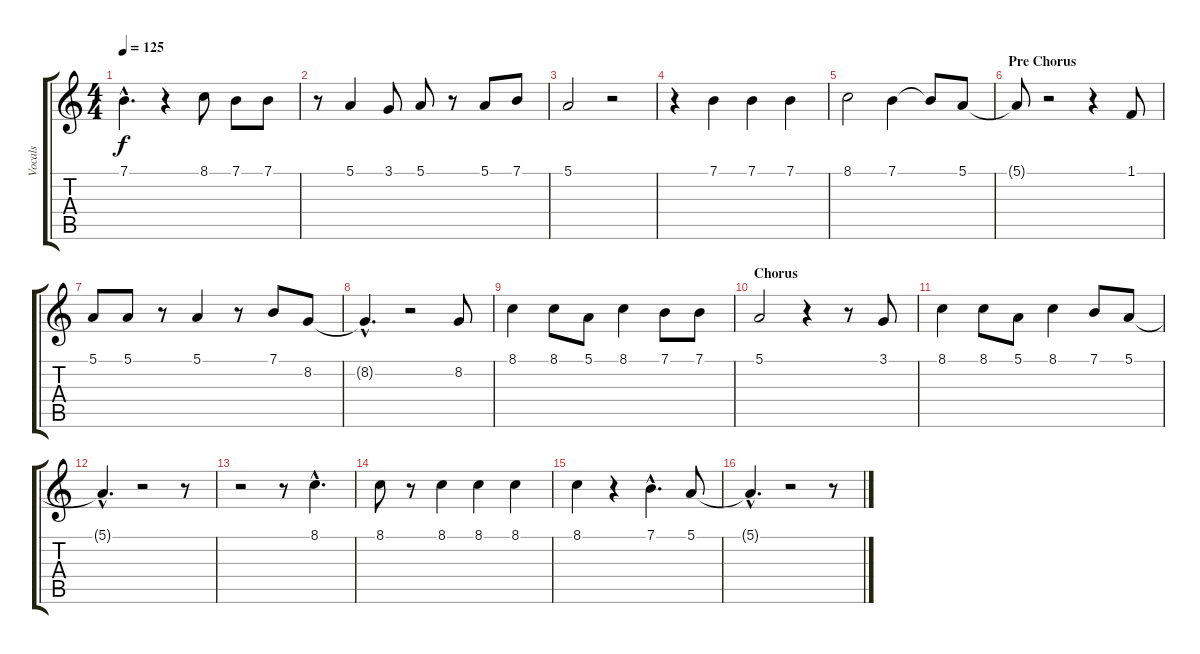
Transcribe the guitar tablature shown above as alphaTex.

\track ("Vocals" "Vocals") {instrument altosax}
\staff {score tabs}
\tuning (E4 B3 G3 D3 A2 E2) {hide}
\ts (4 4)
\tempo 125
\clef g2
\ks c
7.1{hac t}.4{d dy f} r.4 8.1.8 7.1.8 7.1.8 |
r.8 5.1.4 3.1.8 5.1.8 r.8 5.1.8 7.1.8 |
5.1.2 r.2 |
r.4 7.1.4 7.1.4 7.1.4 |
8.1.2 7.1.4 7.1{t}.8 5.1.8 |
\section ("" "Pre Chorus")
5.1{t}.8 r.2 r.4 1.1.8 |
5.1.8 5.1.8 r.8 5.1.4 r.8 7.1.8 8.2.8 |
8.2{hac t}.4{d} r.2 8.2.8 |
8.1.4 8.1.8 5.1.8 8.1.4 7.1.8 7.1.8 |
\section ("" "Chorus")
5.1.2 r.4 r.8 3.1.8 |
8.1.4 8.1.8 5.1.8 8.1.4 7.1.8 5.1.8 |
5.1{hac t}.4{d} r.2 r.8 |
r.2 r.8 8.1{hac}.4{d} |
8.1.8 r.8 8.1.4 8.1.4 8.1.4 |
8.1.4 r.4 7.1{hac}.4{d} 5.1.8 |
5.1{hac t}.4{d} r.2 r.8
